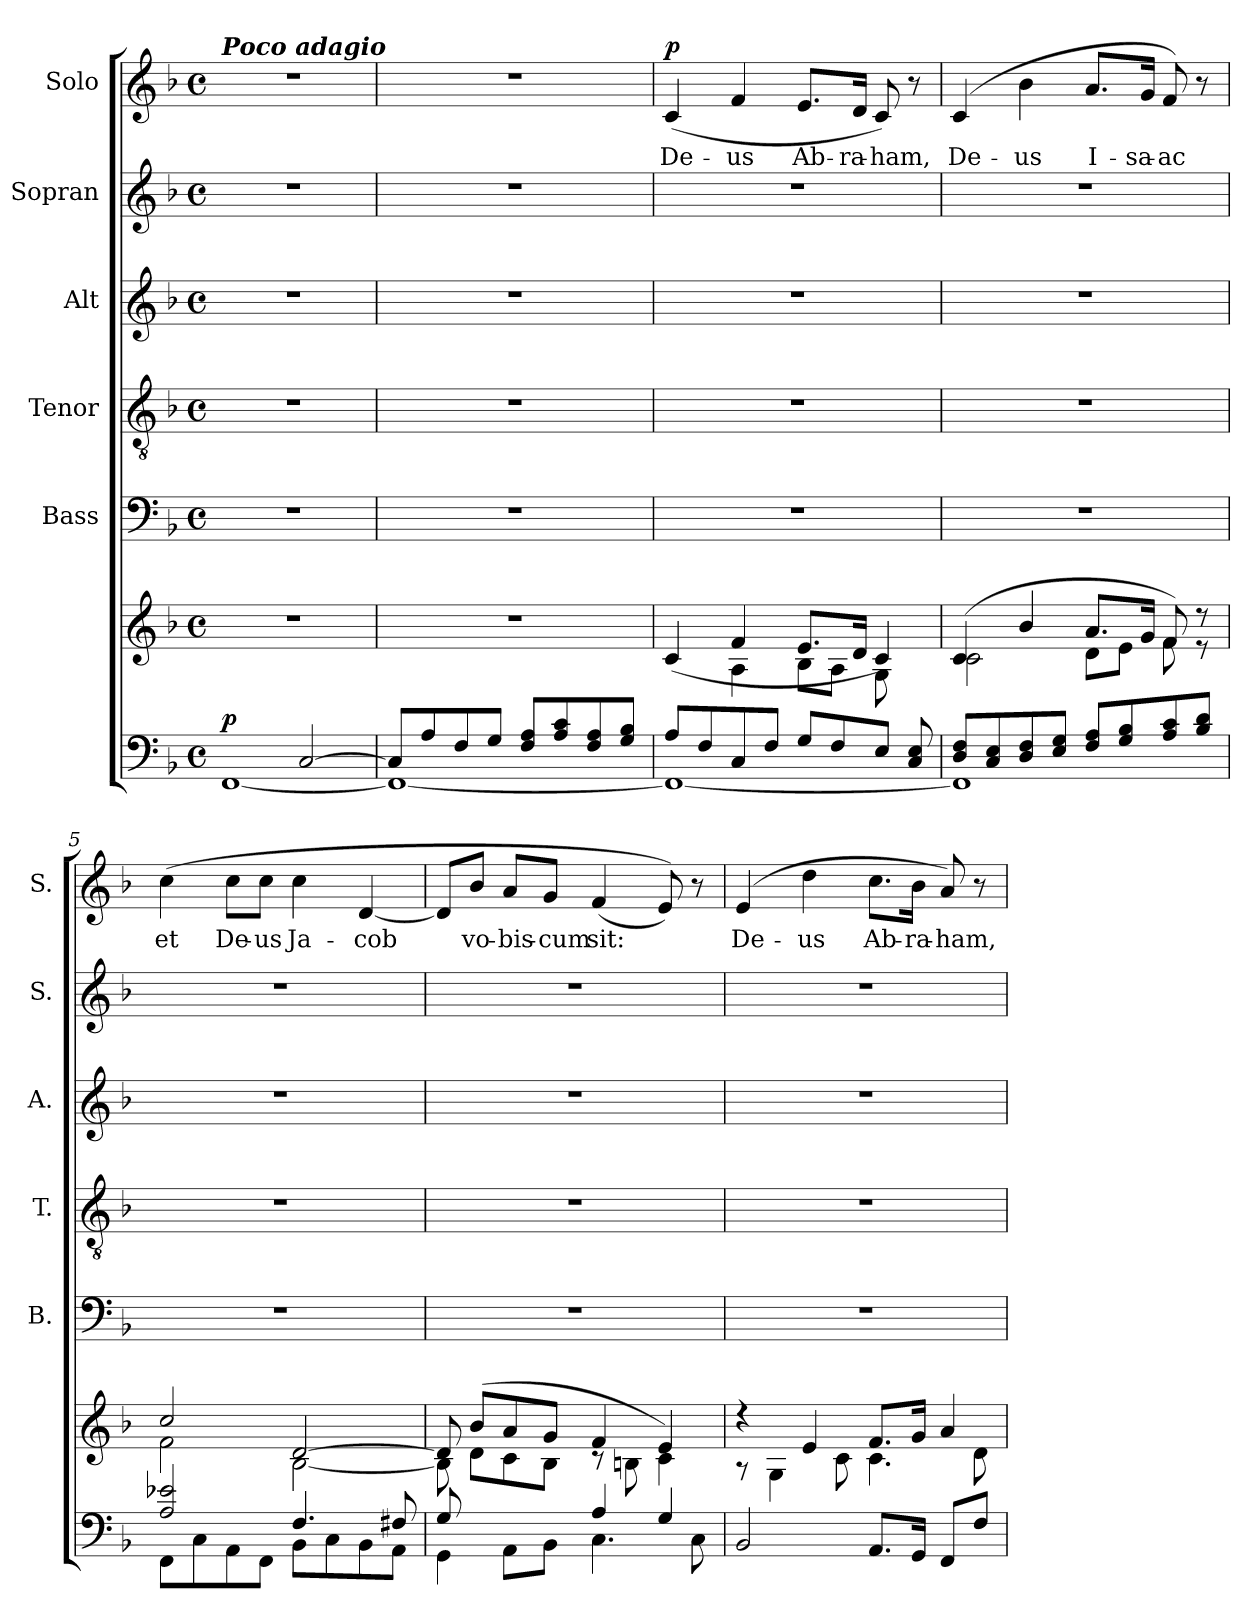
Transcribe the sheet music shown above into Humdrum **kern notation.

**kern	**kern	**dynam	**kern	**kern	**kern	**kern	**kern	**text	**dynam
*part6	*part6	*part6	*part5	*part4	*part3	*part2	*part1	*part1	*part1
*staff7	*staff6	*staff6/7	*staff5	*staff4	*staff3	*staff2	*staff1	*staff1	*staff1
*	*	*	*I"Bass	*I"Tenor	*I"Alt	*I"Sopran	*I"Solo	*	*
*	*	*	*I'B.	*I'T.	*I'A.	*I'S.	*I'S.	*	*
*clefF4	*clefG2	*	*clefF4	*clefGv2	*clefG2	*clefG2	*clefG2	*	*
*k[b-]	*k[b-]	*	*k[b-]	*k[b-]	*k[b-]	*k[b-]	*k[b-]	*	*
*F:	*F:	*	*F:	*F:	*F:	*F:	*F:	*	*
*M4/4	*M4/4	*	*M4/4	*M4/4	*M4/4	*M4/4	*M4/4	*	*
*met(c)	*met(c)	*	*met(c)	*met(c)	*met(c)	*met(c)	*met(c)	*	*
=1	=1	=1	=1	=1	=1	=1	=1	=1	=1
*^	*	*	*	*	*	*	*	*	*
!	!	!	!	!	!	!	!	!LO:TX:a:Bi:t=Poco adagio	!	!
!	!	!	!LO:DY:a=2	!	!	!	!	!	!	!
2ryy	[<1FF	1r	p	1r	1r	1r	1r	1r	.	.
[>2C/	.	.	.	.	.	.	.	.	.	.
=2	=2	=2	=2	=2	=2	=2	=2	=2	=2	=2
8C/L]	1FF_	1r	.	1r	1r	1r	1r	1r	.	.
8A/	.	.	.	.	.	.	.	.	.	.
8F/	.	.	.	.	.	.	.	.	.	.
8G/J	.	.	.	.	.	.	.	.	.	.
8F/ 8A/L	.	.	.	.	.	.	.	.	.	.
8A/ 8c/	.	.	.	.	.	.	.	.	.	.
8F/ 8A/	.	.	.	.	.	.	.	.	.	.
8G/ 8B-/J	.	.	.	.	.	.	.	.	.	.
=3	=3	=3	=3	=3	=3	=3	=3	=3	=3	=3
*	*	*^	*	*	*	*	*	*	*	*
!	!	!	!	!	!	!	!	!	!	!LO:LY:b	!LO:DY:a
8A/L	1FF_	(4c/	4ryy	.	1r	1r	1r	1r	(4c/	De-	p
8F/	.	.	.	.	.	.	.	.	.	.	.
!	!	!	!	!	!	!	!	!	!	!LO:LY:b	!
8C/	.	4f/	4A\	.	.	.	.	.	4f/	-us	.
8F/J	.	.	.	.	.	.	.	.	.	.	.
!	!	!	!	!	!	!	!	!	!	!LO:LY:b	!
8G/L	.	8.e/L	8B-\L	.	.	.	.	.	8.e/L	Ab-	.
8F/	.	.	8A\J	.	.	.	.	.	.	.	.
!	!	!	!	!	!	!	!	!	!	!LO:LY:b	!
.	.	16d/Jk	.	.	.	.	.	.	16d/Jk	-ra-	.
!	!	!	!	!	!	!	!	!	!	!LO:LY:b	!
8E/J	.	4c/)	8G\	.	.	.	.	.	8c/)	-ham,	.
8C/ 8E/	.	.	8ryy	.	.	.	.	.	8r	.	.
=4	=4	=4	=4	=4	=4	=4	=4	=4	=4	=4	=4
!	!	!	!	!	!	!	!	!	!	!LO:LY:b	!
8D/ 8F/L	1FF]	(>4c/	2c\	.	1r	1r	1r	1r	(4c/	De-	.
8C/ 8E/	.	.	.	.	.	.	.	.	.	.	.
!	!	!	!	!	!	!	!	!	!	!LO:LY:b	!
8D/ 8F/	.	4b-/	.	.	.	.	.	.	4b-\	-us	.
8E/ 8G/J	.	.	.	.	.	.	.	.	.	.	.
!	!	!	!	!	!	!	!	!	!	!LO:LY:b	!
8F/ 8A/L	.	8.a/L	8d\L	.	.	.	.	.	8.a/L	I-	.
8G/ 8B-/	.	.	8e\J	.	.	.	.	.	.	.	.
!	!	!	!	!	!	!	!	!	!	!LO:LY:b	!
.	.	16g/Jk	.	.	.	.	.	.	16g/Jk	-sa-	.
!	!	!	!	!	!	!	!	!	!	!LO:LY:b	!
8A/ 8c/	.	8f/)	8f\	.	.	.	.	.	8f/)	-ac	.
8B-/ 8d/J	.	8r	8r	.	.	.	.	.	8r	.	.
=5	=5	=5	=5	=5	=5	=5	=5	=5	=5	=5	=5
!	!	!	!	!	!	!	!	!	!	!LO:LY:b	!
2A/ 2e-X/	8FF\L	2cc/	2f\	.	1r	1r	1r	1r	(>4cc\	et	.
.	8C\	.	.	.	.	.	.	.	.	.	.
!	!	!	!	!	!	!	!	!	!	!LO:LY:b	!
.	8AA\	.	.	.	.	.	.	.	8cc\L	De-	.
!	!	!	!	!	!	!	!	!	!	!LO:LY:b	!
.	8FF\J	.	.	.	.	.	.	.	8cc\J	-us	.
!	!	!	!	!	!	!	!	!	!	!LO:LY:b	!
4.F/	8BB-\L	[>2d/	[<2B-\	.	.	.	.	.	4cc\	Ja-	.
.	8C\	.	.	.	.	.	.	.	.	.	.
!	!	!	!	!	!	!	!	!	!	!LO:LY:b	!
.	8BB-\	.	.	.	.	.	.	.	[4d/	-cob	.
8F#X/	8AA\J	.	.	.	.	.	.	.	.	.	.
!!LO:LB:g=z
=6	=6	=6	=6	=6	=6	=6	=6	=6	=6	=6	=6
8G/	4GG\	8d/]	8B-\]	.	1r	1r	1r	1r	8d/L]	.	.
!	!	!	!	!	!	!	!	!	!	!LO:LY:b	!
4.ryy	.	(>8b-/L	8d\L	.	.	.	.	.	8b-/J	vo-	.
!	!	!	!	!	!	!	!	!	!	!LO:LY:b	!
.	8AA\L	8a/	8c\	.	.	.	.	.	8a/L	-bis-	.
!	!	!	!	!	!	!	!	!	!	!LO:LY:b	!
.	8BB-\J	8g/J	8B-\J	.	.	.	.	.	8g/J	-cum	.
!	!	!	!	!	!	!	!	!	!	!LO:LY:b	!
4A/	4.C\	4f/	8rB	.	.	.	.	.	(<4f/	sit:	.
.	.	.	8Bn\	.	.	.	.	.	.	.	.
4G/	.	4e/)	4c\	.	.	.	.	.	8e/))	.	.
.	8C\	.	.	.	.	.	.	.	8r	.	.
=7	=7	=7	=7	=7	=7	=7	=7	=7	=7	=7	=7
!	!	!	!	!	!	!	!	!	!	!LO:LY:b	!
*v	*v	*	*	*	*	*	*	*	*	*	*
2BB-/	4r	8rA	.	1r	1r	1r	1r	(4e/	De-	.
.	.	4G\	.	.	.	.	.	.	.	.
!	!	!	!	!	!	!	!	!	!LO:LY:b	!
.	4e/	.	.	.	.	.	.	4dd\	-us	.
.	.	8c\	.	.	.	.	.	.	.	.
!	!	!	!	!	!	!	!	!	!LO:LY:b	!
8.AA/L	8.f/L	4.c\	.	.	.	.	.	8.cc\L	Ab-	.
!	!	!	!	!	!	!	!	!	!LO:LY:b	!
16GG/Jk	16g/Jk	.	.	.	.	.	.	16b-\Jk	-ra-	.
!	!	!	!	!	!	!	!	!	!LO:LY:b	!
8FF/L	4a/	.	.	.	.	.	.	8a/)	-ham,	.
8F/J	.	8d\	.	.	.	.	.	8r	.	.
*	*v	*v	*	*	*	*	*	*	*	*
=	=	=	=	=	=	=	=	=	=
*-	*-	*-	*-	*-	*-	*-	*-	*-	*-
